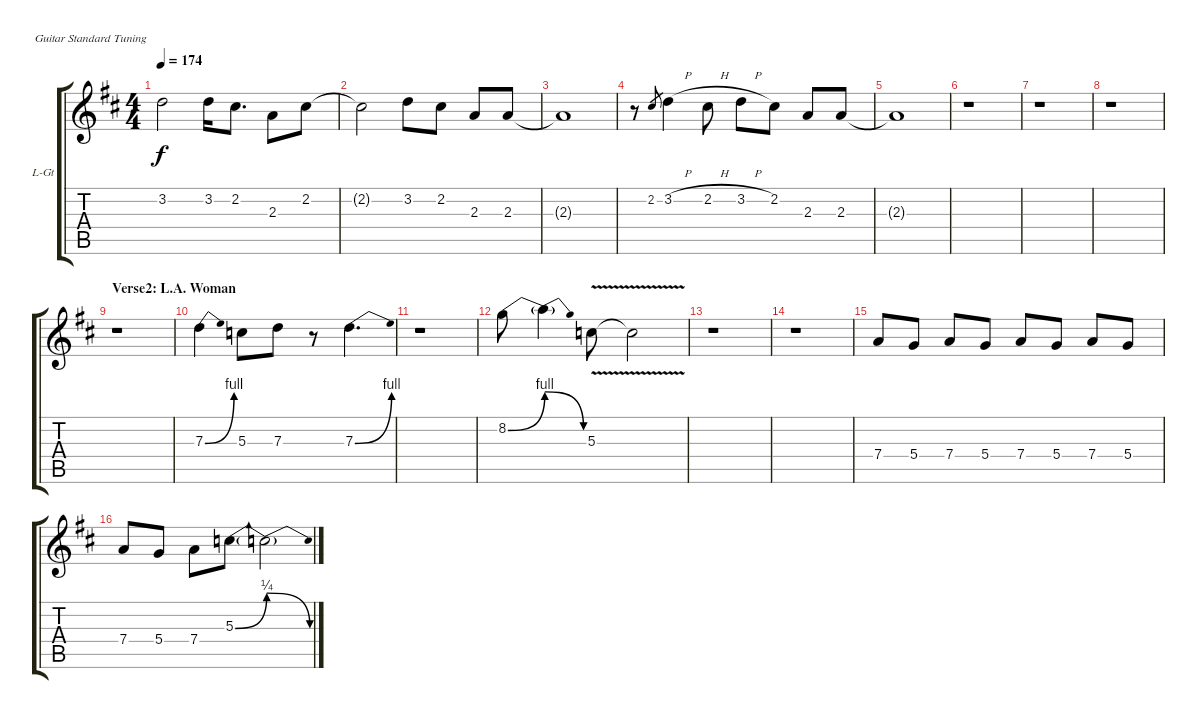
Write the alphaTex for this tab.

\bracketExtendMode groupsimilarinstruments
\firstSystemTrackNameOrientation horizontal
\otherSystemsTrackNameOrientation horizontal
\track ("Lead Guitar" "L-Gt") {instrument electricguitarclean}
\staff {score tabs}
\tuning (E4 B3 G3 D3 A2 E2)
\ts (4 4)
\tempo 174
\clef g2
\ks d
3.2{t}.2{dy f} 3.2.16 2.2.8{d} 2.3.8 2.2.8 |
2.2{t}.2 3.2.8 2.2.8 2.3.8 2.3.8 |
2.3{t}.1 |
r.8 2.2.8{gr} 3.2{h}.4 2.2{h}.8 3.2{h}.8 2.2.8 2.3.8 2.3.8 |
2.3{t}.1 |
r.1 |
r.1 |
r.1 |
\section ("" "Verse2: L.A. Woman")
r.1 |
7.3{be (bend 0 0 39.6 4)}.4 5.3.8 7.3.8 r.8 7.3{be (bend 0 0 41.4 4)}.4{d} |
r.1 |
8.2{be (bend 0 0 46.8 4)}.8 8.2{be (release 0 4 60 0) t}.4 5.3{v}.8 5.3{v t}.2 |
r.1 |
r.1 |
7.4.8 5.4.8 7.4.8 5.4.8 7.4.8 5.4.8 7.4.8 5.4.8 |
7.4.8 5.4.8 7.4.8 5.3{be (bend 0.6 0 59.4 1)}.8 5.3{be (release 0 1 59.4 0) t}.2
